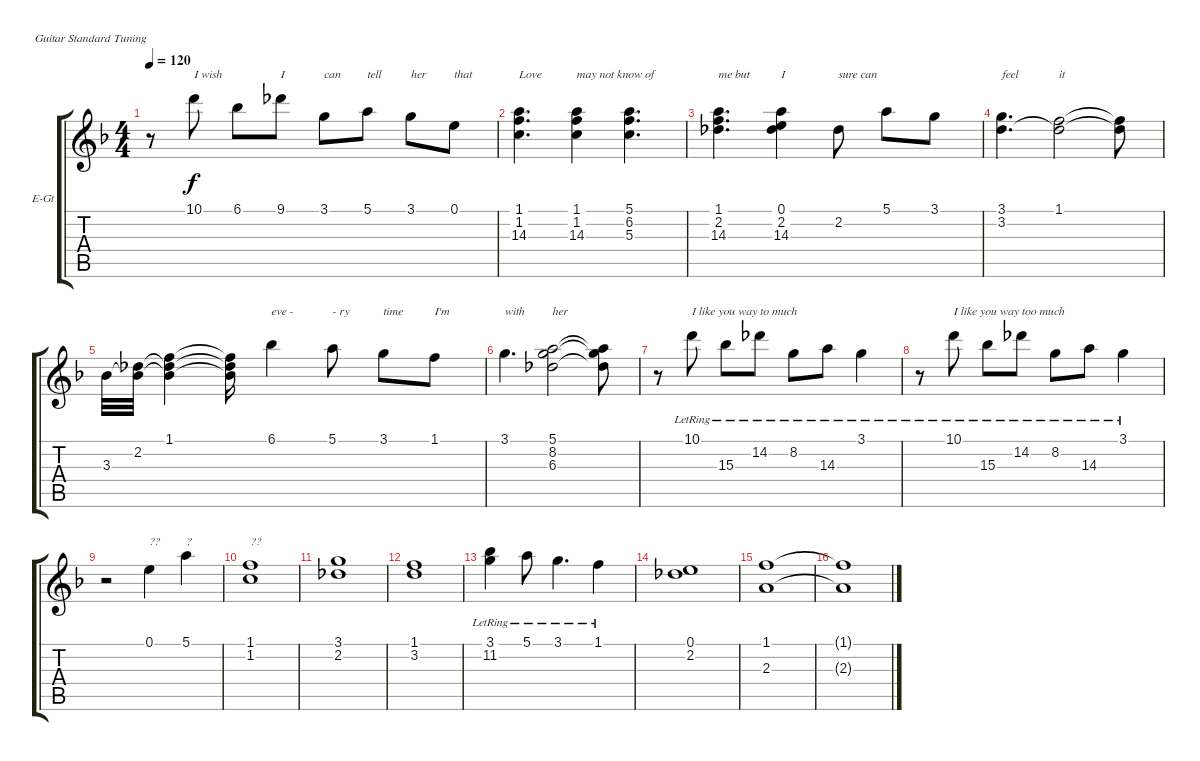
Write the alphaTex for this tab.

\bracketExtendMode groupsimilarinstruments
\firstSystemTrackNameOrientation horizontal
\otherSystemsTrackNameOrientation horizontal
\track ("Mi gi" "E-Gt") {instrument electricguitarjazz}
\staff {score tabs}
\tuning (E4 B3 G3 D3 A2 E2)
\ts (4 4)
\tempo 120
\clef g2
\ks f
r.8{dy f} 10.1.8{txt "I wish "} 6.1.8 9.1.8{txt "I"} 3.1.8{txt "can"} 5.1.8{txt "tell"} 3.1.8{txt "her"} 0.1.8{txt "that"} |
(1.1 1.2 14.3).4{d txt "Love"} (1.1 1.2 14.3).4{txt "may not know of"} (5.1 6.2 5.3).4{d} |
(1.1 2.2 14.3).4{d txt "me but"} (0.1 2.2 14.3).4{txt "I"} 2.2.8{txt "sure can"} 5.1.8 3.1.8 |
(3.1 3.2).4{d txt "feel"} (1.1 3.2{t}).2{txt "it"} (1.1{t} 3.2{t}).8 |
3.3.32 (2.2 3.3{t}).32 (1.1 2.2{t} 3.3{t}).4 (1.1{t} 2.2{t} 3.3{t}).16 6.1.4{txt "eve -"} 5.1.8{txt "- ry"} 3.1.8{txt "time"} 1.1.8{txt "I'm"} |
3.1.4{d txt "with"} (5.1 8.2 6.3).2{txt "her"} (5.1{t} 8.2{t} 6.3{t}).8 |
r.8 10.1{lr}.8{txt "I like you way to much"} 15.3{lr}.8 14.2{lr}.8 8.2{lr}.8 14.3{lr}.8 3.1{lr}.4 |
r.8 10.1{lr}.8{txt "I like you way too much"} 15.3{lr}.8 14.2{lr}.8 8.2{lr}.8 14.3{lr}.8 3.1{lr}.4 |
r.2 0.1.4{txt "??"} 5.1.4{txt "?"} |
(1.1 1.2).1{txt "??"} |
(3.1 2.2).1 |
(1.1 3.2).1 |
(3.1{lr} 11.2{lr}).4 5.1{lr}.8 3.1{lr}.4{d} 1.1{lr}.4 |
(0.1 2.2).1 |
(1.1 2.3).1 |
(1.1{t} 2.3{t}).1
